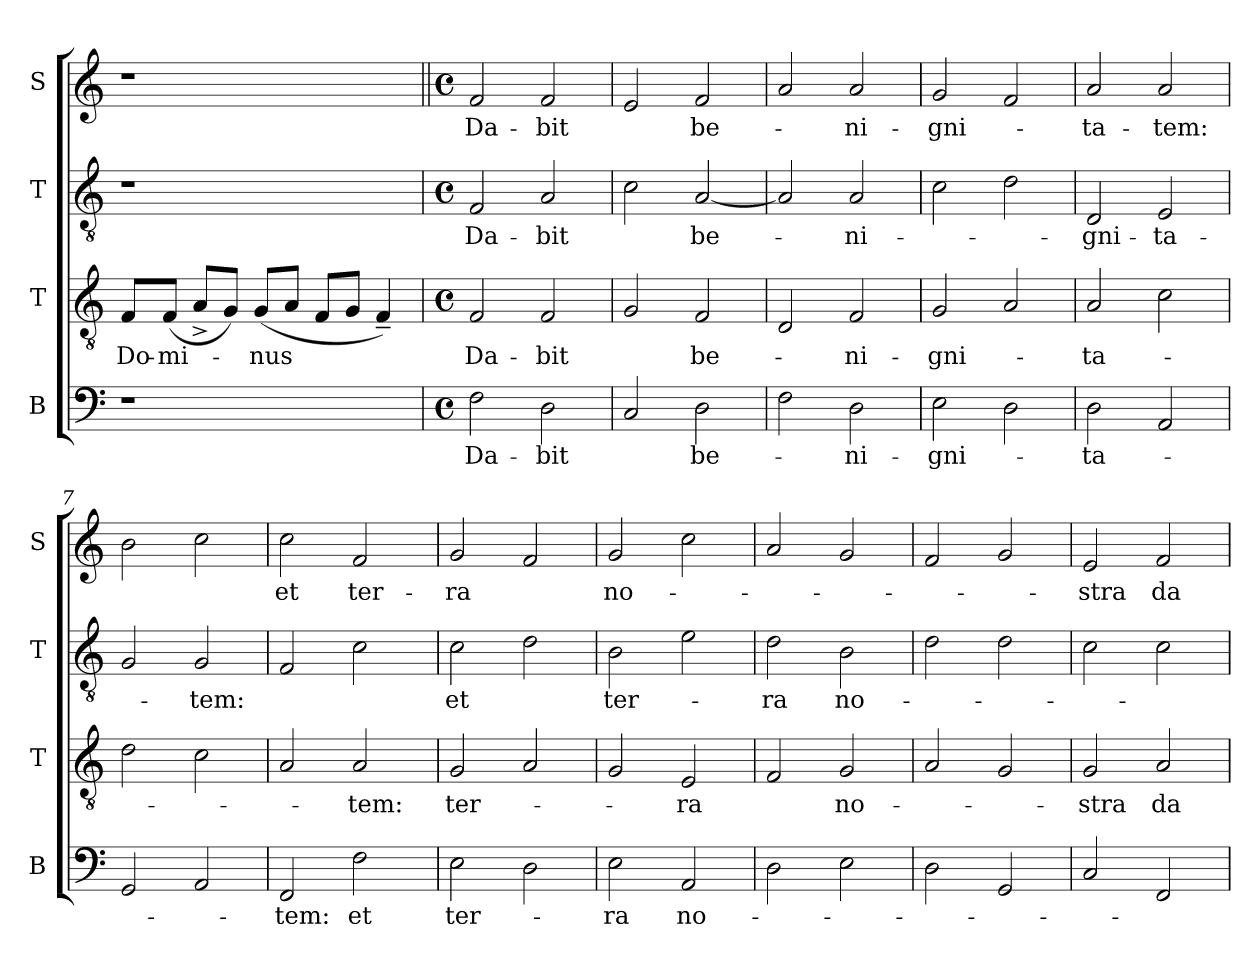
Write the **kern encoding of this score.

**kern	**text	**kern	**text	**kern	**text	**kern	**text
*part4	*part4	*part3	*part3	*part2	*part2	*part1	*part1
*staff4	*staff4	*staff3	*staff3	*staff2	*staff2	*staff1	*staff1
*I"B	*	*I"T	*	*I"T	*	*I"S	*
*I'B	*	*I'T	*	*I'T	*	*I'S	*
!!LO:PB:g=z
*stria5	*	*stria5	*	*stria5	*	*stria5	*
*clefF4	*	*clefGv2	*	*clefGv2	*	*clefG2	*
=1	=1	=1	=1	=1	=1	=1	=1
!LO:N:vis=1	!	!	!LO:LY:b	!LO:N:vis=1	!	!LO:N:vis=1	!
1r	.	8F/L	Do-	1r	.	1r	.
!	!	!	!LO:LY:b:rj	!	!	!	!
.	.	(<8F/J	-mi-	.	.	.	.
.	.	8A^>/L	.	.	.	.	.
.	.	8G/J)	.	.	.	.	.
!	!	!	!LO:LY:b	!	!	!	!
.	.	(<8G/L	-nus	.	.	.	.
.	.	8A/J	.	.	.	.	.
.	.	8F/L	.	.	.	.	.
.	.	8G/J	.	.	.	.	.
4ryy	.	4F~</)	.	4ryy	.	4ryy	.
=2	=2||	=2	=2||	=2	=2||	=2||	=2||
*M4/4	*	*M4/4	*	*M4/4	*	*M4/4	*
*met(c)	*	*met(c)	*	*met(c)	*	*met(c)	*
!	!LO:LY:b:cj	!	!LO:LY:b:cj	!	!LO:LY:b:cj	!	!LO:LY:b:cj
2F\	Da-	2F/	Da-	2F/	Da-	2f/	Da-
!	!LO:LY:b:cj	!	!LO:LY:b:cj	!	!LO:LY:b:cj	!	!LO:LY:b:cj
2D\	-bit	2F/	-bit	2A/	-bit	2f/	-bit
=3	=3	=3	=3	=3	=3	=3	=3
2C/	.	2G/	.	2c\	.	2e/	.
!	!LO:LY:b:cj	!	!LO:LY:b:cj	!	!LO:LY:b:cj	!	!LO:LY:b:cj
2D\	be-	2F/	be-	[<2A/	be-	2f/	be-
=4	=4	=4	=4	=4	=4	=4	=4
2F\	.	2D/	.	2A/]	.	2a/	.
!	!LO:LY:b:cj	!	!LO:LY:b:cj	!	!LO:LY:b:cj	!	!LO:LY:b:cj
2D\	-ni-	2F/	-ni-	2A/	-ni-	2a/	-ni-
=5	=5	=5	=5	=5	=5	=5	=5
!	!LO:LY:b:cj	!	!LO:LY:b:cj	!	!	!	!LO:LY:b:cj
2E\	-gni-	2G/	-gni-	2c\	.	2g/	-gni-
2D\	.	2A/	.	2d\	.	2f/	.
=6	=6	=6	=6	=6	=6	=6	=6
!	!LO:LY:b:cj	!	!LO:LY:b:cj	!	!LO:LY:b:cj	!	!LO:LY:b:cj
2D\	-ta-	2A/	-ta-	2D/	-gni-	2a/	-ta-
!	!	!	!	!	!LO:LY:b:cj	!	!LO:LY:b
2AA/	.	2c\	.	2E/	-ta-	2a/	-tem:
=7	=7	=7	=7	=7	=7	=7	=7
2GG/	.	2d\	.	2G/	.	2b\	.
!	!	!	!	!	!LO:LY:b	!	!
2AA/	.	2c\	.	2G/	-tem:	2cc\	.
=8	=8	=8	=8	=8	=8	=8	=8
!	!LO:LY:b:cj	!	!	!	!	!	!LO:LY:b:cj
2FF/	-tem:	2A/	.	2F/	.	2cc\	et
!	!LO:LY:b:cj	!	!LO:LY:b:cj	!	!	!	!LO:LY:b:cj
2F\	et	2A/	-tem:	2c\	.	2f/	ter-
!!LO:LB:g=z
=9	=9	=9	=9	=9	=9	=9	=9
!	!LO:LY:b:cj	!	!LO:LY:b:cj	!	!LO:LY:b:cj	!	!LO:LY:b:cj
2E\	ter-	2G/	ter-	2c\	et	2g/	-ra
2D\	.	2A/	.	2d\	.	2f/	.
=10	=10	=10	=10	=10	=10	=10	=10
!	!LO:LY:b:cj	!	!	!	!LO:LY:b:cj	!	!LO:LY:b:cj
2E\	-ra	2G/	.	2B\	ter-	2g/	no-
!	!LO:LY:b:cj	!	!LO:LY:b:cj	!	!	!	!
2AA/	no-	2E/	-ra	2e\	.	2cc\	.
=11	=11	=11	=11	=11	=11	=11	=11
!	!	!	!	!	!LO:LY:b:cj	!	!
2D\	.	2F/	.	2d\	-ra	2a/	.
!	!	!	!LO:LY:b:cj	!	!LO:LY:b:cj	!	!
2E\	.	2G/	no-	2B\	no-	2g/	.
=12	=12	=12	=12	=12	=12	=12	=12
2D\	.	2A/	.	2d\	.	2f/	.
2GG/	.	2G/	.	2d\	.	2g/	.
=13	=13	=13	=13	=13	=13	=13	=13
!	!	!	!LO:LY:b:cj	!	!	!	!LO:LY:b:cj
2C/	.	2G/	-stra	2c\	.	2e/	-stra
!	!	!	!LO:LY:b:cj	!	!	!	!LO:LY:b:cj
2FF/	.	2A/	da-	2c\	.	2f/	da-
=	=	=	=	=	=	=	=
*-	*-	*-	*-	*-	*-	*-	*-
